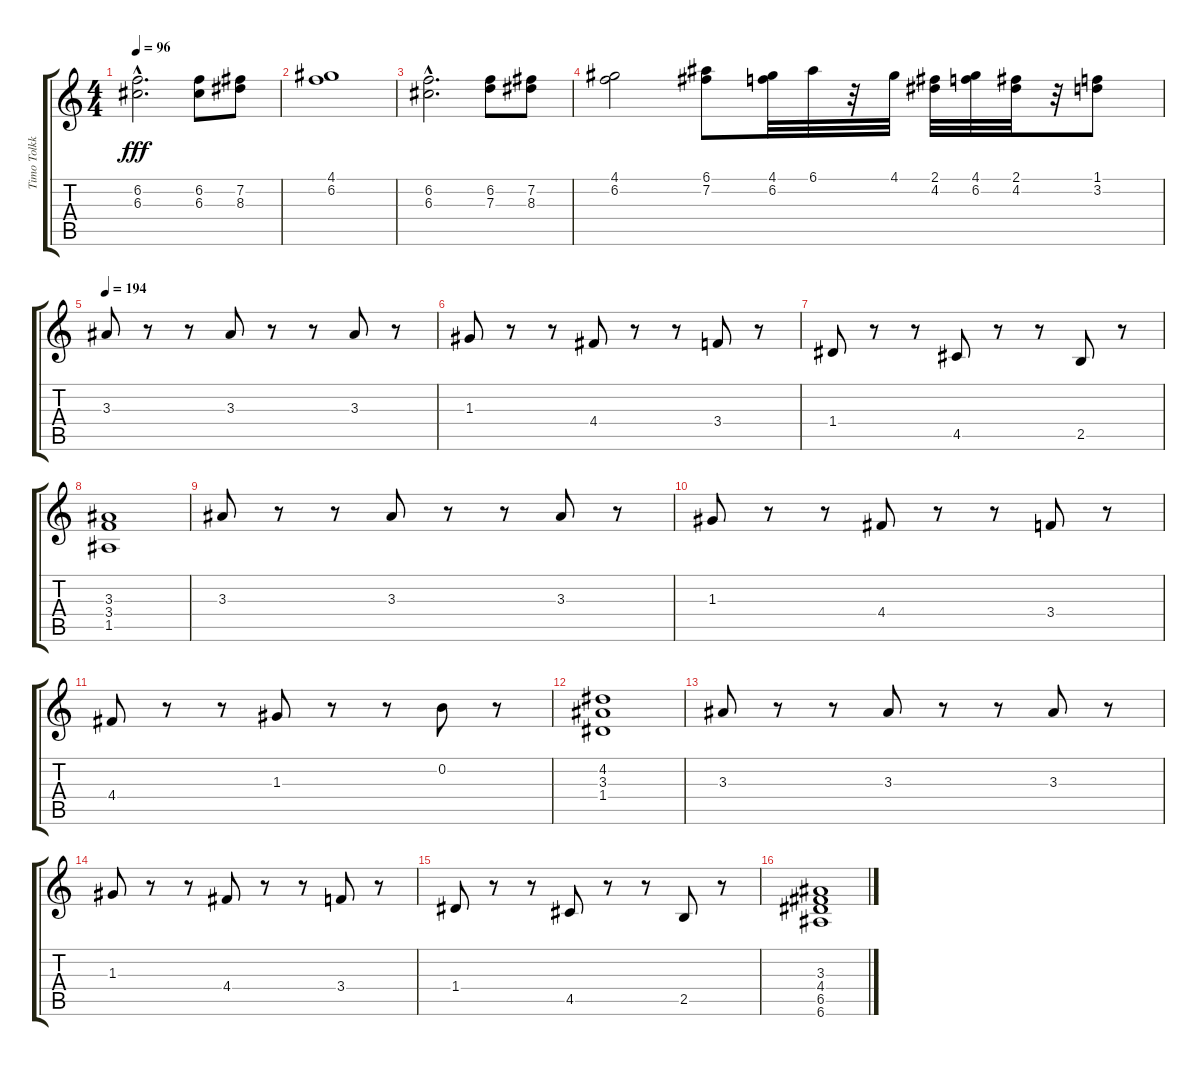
\track ("Timo Tolkki" "Timo Tolkk") {instrument distortionguitar}
\staff {score tabs}
\tuning (E4 B3 G3 D3 A2 E2) {hide}
\ts (4 4)
\tempo 96
\clef g2
\ks c
(6.2{hac} 6.3{hac}).2{d dy fff} (6.2 6.3).8 (7.2 8.3).8 |
(4.1 6.2).1 |
(6.2{hac} 6.3{hac}).2{d} (6.2 7.3).8 (7.2 8.3).8 |
(4.1 6.2).2 (6.1 7.2).8 (4.1 6.2).32 6.1.32 r.32 4.1.32 (2.1 4.2).32 (4.1 6.2).32 (2.1 4.2).32 r.32 (1.1 3.2).8 |
\tempo 194
3.3.8 r.8 r.8 3.3.8 r.8 r.8 3.3.8 r.8 |
1.3.8 r.8 r.8 4.4.8 r.8 r.8 3.4.8 r.8 |
1.4.8 r.8 r.8 4.5.8 r.8 r.8 2.5.8 r.8 |
(3.3 3.4 1.5).1 |
3.3.8 r.8 r.8 3.3.8 r.8 r.8 3.3.8 r.8 |
1.3.8 r.8 r.8 4.4.8 r.8 r.8 3.4.8 r.8 |
4.4.8 r.8 r.8 1.3.8 r.8 r.8 0.2.8 r.8 |
(4.2 3.3 1.4).1 |
3.3.8 r.8 r.8 3.3.8 r.8 r.8 3.3.8 r.8 |
1.3.8 r.8 r.8 4.4.8 r.8 r.8 3.4.8 r.8 |
1.4.8 r.8 r.8 4.5.8 r.8 r.8 2.5.8 r.8 |
(3.3 4.4 6.5 6.6).1
